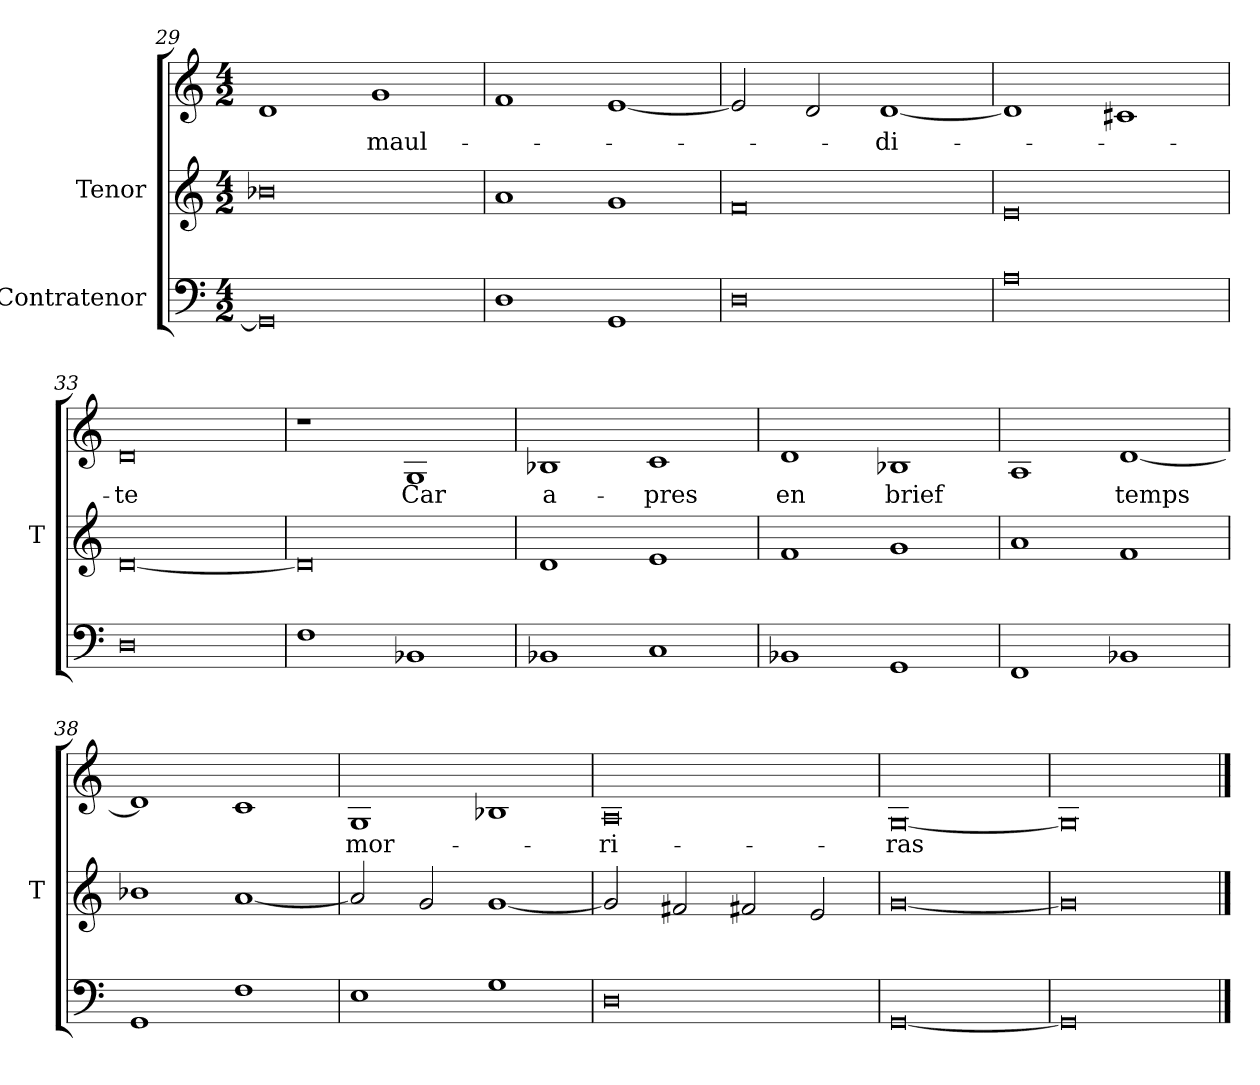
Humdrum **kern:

**kern	**kern	**kern	**text
*part3	*part2	*part1	*part1
*staff3	*staff2	*staff1	*staff1
*I"Contratenor	*I"Tenor	*	*
*	*I'T	*	*
*clefF4	*clefG2	*clefG2	*
*M4/2	*M4/2	*M4/2	*
=29	=29	=29	=29
0GG]	0b-X	1d	.
.	.	1g	maul-
=30	=30	=30	=30
1D	1a	1f	.
1GG	1g	[1e	.
=31	=31	=31	=31
0D	0f	2e]	.
.	.	2d	.
.	.	[1d	-di-
=32	=32	=32	=32
0A	0e	1d]	.
.	.	1c#X	.
=33	=33	=33	=33
0D	[0d	0d	-te
=34	=34	=34	=34
1F	0d]	1r	.
1BB-X	.	1G	-Car
=35	=35	=35	=35
1BB-X	1d	1B-X	a-
1C	1e	1c	-pres
=36	=36	=36	=36
1BB-X	1f	1d	-en
1GG	1g	1B-X	-brief
=37	=37	=37	=37
1FF	1a	1A	.
1BB-X	1f	[1d	-temps
=38	=38	=38	=38
1GG	1b-X	1d]	.
1F	[1a	1c	.
=39	=39	=39	=39
1E	2a]	1G	mor-
.	2g	.	.
1G	[1g	1B-X	.
=40	=40	=40	=40
0D	2g]	0A	-ri-
.	2f#X	.	.
.	2f#X	.	.
.	2e	.	.
=41	=41	=41	=41
[0GG	[0g	[0G	-ras
=42	=42	=42	=42
0GG]	0g]	0G]	.
==	==	==	==
*-	*-	*-	*-
